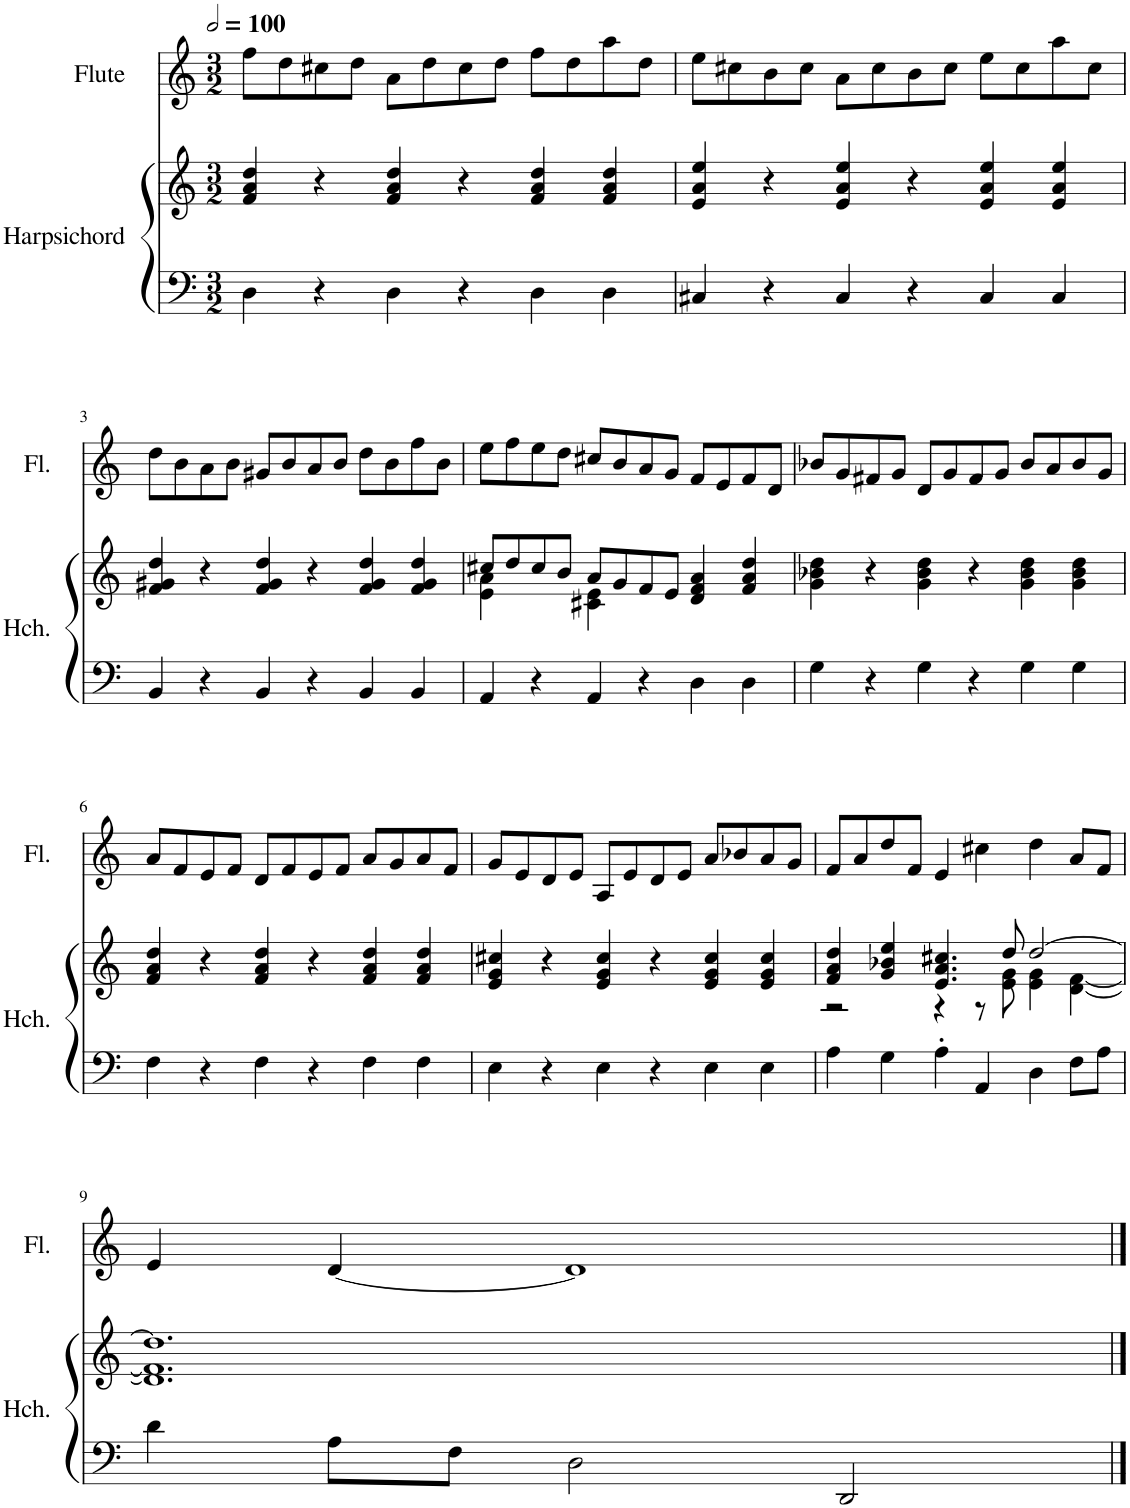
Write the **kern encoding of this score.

**kern	**kern	**kern
*part2	*part2	*part1
*staff3	*staff2	*staff1
*I"Harpsichord	*	*I"Flute
*I'Hch.	*	*I'Fl.
*clefF4	*clefG2	*clefG2
*k[]	*k[]	*k[]
*M3/2	*M3/2	*M3/2
*MM200	*MM200	*MM200
=1	=1	=1
4D\	4f/ 4a/ 4dd/	8ff\L
.	.	8dd\
4r	4r	8cc#X\
.	.	8dd\J
4D\	4f/ 4a/ 4dd/	8a\L
.	.	8dd\
4r	4r	8cc#\
.	.	8dd\J
4D\	4f/ 4a/ 4dd/	8ff\L
.	.	8dd\
4D\	4f/ 4a/ 4dd/	8aa\
.	.	8dd\J
=2	=2	=2
4C#X/	4e/ 4a/ 4ee/	8ee\L
.	.	8cc#X\
4r	4r	8b\
.	.	8cc#\J
4C#/	4e/ 4a/ 4ee/	8a\L
.	.	8cc#\
4r	4r	8b\
.	.	8cc#\J
4C#/	4e/ 4a/ 4ee/	8ee\L
.	.	8cc#\
4C#/	4e/ 4a/ 4ee/	8aa\
.	.	8cc#\J
!!LO:LB:g=z
=3	=3	=3
4BB/	4f/ 4g#X/ 4dd/	8dd\L
.	.	8b\
4r	4r	8a\
.	.	8b\J
4BB/	4f/ 4g#/ 4dd/	8g#X/L
.	.	8b/
4r	4r	8a/
.	.	8b/J
4BB/	4f/ 4g#/ 4dd/	8dd\L
.	.	8b\
4BB/	4f/ 4g#/ 4dd/	8ff\
.	.	8b\J
=4	=4	=4
*	*^	*
4AA/	8cc#X/L	4e\ 4a\	8ee\L
.	8dd/	.	8ff\
4r	8cc#/	4ryy	8ee\
.	8b/J	.	8dd\J
4AA/	8a/L	4c#X\ 4e\	8cc#X/L
.	8g/	.	8b/
4r	8f/	2.ryy	8a/
.	8e/J	.	8g/J
4D\	4d/ 4f/ 4a/	.	8f/L
.	.	.	8e/
4D\	4f/ 4a/ 4dd/	.	8f/
.	.	.	8d/J
*	*v	*v	*
=5	=5	=5
4G\	4g\ 4b-X\ 4dd\	8b-X/L
.	.	8g/
4r	4r	8f#X/
.	.	8g/J
4G\	4g\ 4b-\ 4dd\	8d/L
.	.	8g/
4r	4r	8f#/
.	.	8g/J
4G\	4g\ 4b-\ 4dd\	8b-/L
.	.	8a/
4G\	4g\ 4b-\ 4dd\	8b-/
.	.	8g/J
!!LO:LB:g=z
=6	=6	=6
4F\	4f/ 4a/ 4dd/	8a/L
.	.	8f/
4r	4r	8e/
.	.	8f/J
4F\	4f/ 4a/ 4dd/	8d/L
.	.	8f/
4r	4r	8e/
.	.	8f/J
4F\	4f/ 4a/ 4dd/	8a/L
.	.	8g/
4F\	4f/ 4a/ 4dd/	8a/
.	.	8f/J
=7	=7	=7
4E\	4e/ 4g/ 4cc#X/	8g/L
.	.	8e/
4r	4r	8d/
.	.	8e/J
4E\	4e/ 4g/ 4cc#/	8A/L
.	.	8e/
4r	4r	8d/
.	.	8e/J
4E\	4e/ 4g/ 4cc#/	8a/L
.	.	8b-X/
4E\	4e/ 4g/ 4cc#/	8a/
.	.	8g/J
=8	=8	=8
*	*^	*
4A\	4f/ 4a/ 4dd/	2r	8f/L
.	.	.	8a/
4G\	4g/ 4b-X/ 4ee/	.	8dd/
.	.	.	8f/J
4A'\	4.e/ 4.a/ 4.cc#X/	4r	4e/
4AA/	.	8r	4cc#X\
.	8dd/	8e\ 8g\	.
4D\	[2dd/	4e\ 4g\	4dd\
8F\L	.	[4d\ [4f\	8a/L
8A\J	.	.	8f/J
!!LO:LB:g=z
=9	=9	=9	=9
4d\	1.dd]	1.d] 1.f]	4e/
8A\L	.	.	[4d/
8F\J	.	.	.
2D\	.	.	1d]
2DD/	.	.	.
*	*v	*v	*
==	==	==
*-	*-	*-
